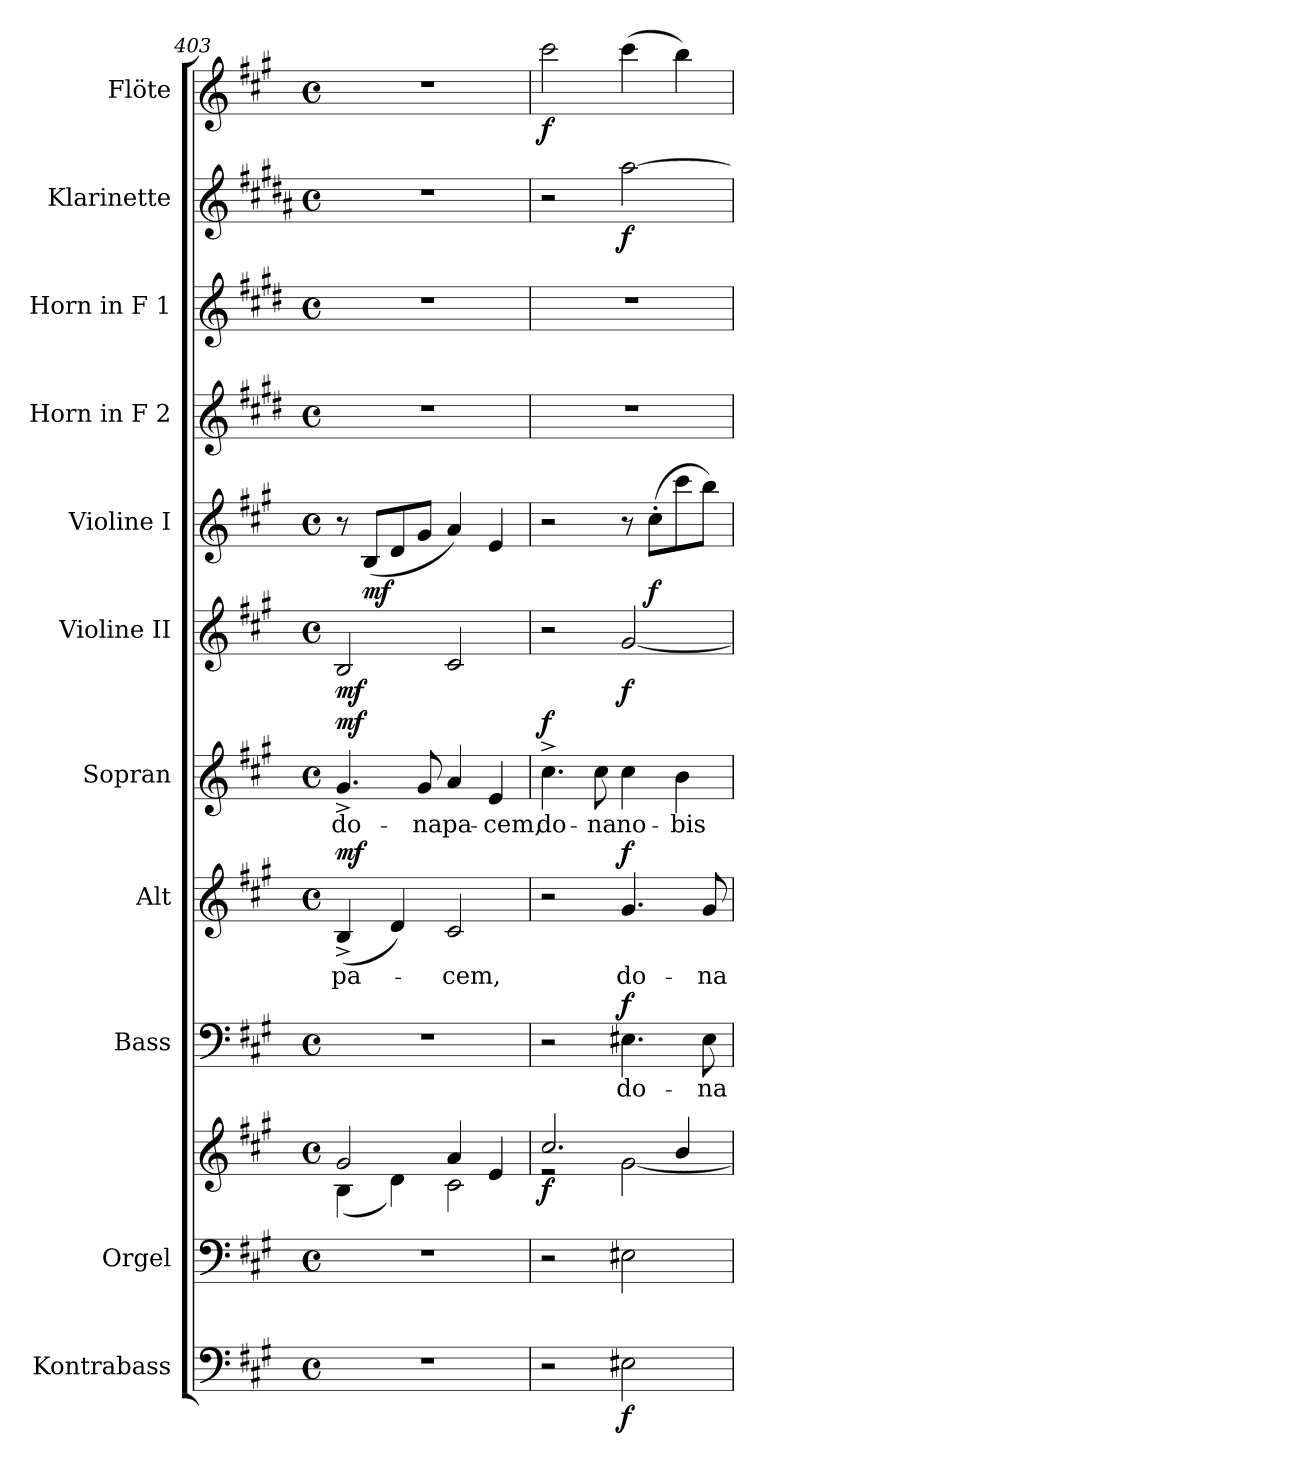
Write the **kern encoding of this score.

**kern	**dynam	**kern	**kern	**dynam	**kern	**text	**dynam	**kern	**text	**dynam	**kern	**text	**dynam	**kern	**dynam	**kern	**dynam	**kern	**kern	**kern	**dynam	**kern	**dynam
*part11	*part11	*part10	*part10	*part10	*part9	*part9	*part9	*part8	*part8	*part8	*part7	*part7	*part7	*part6	*part6	*part5	*part5	*part4	*part3	*part2	*part2	*part1	*part1
*staff12	*staff12	*staff11	*staff10	*staff10/11	*staff9	*staff9	*staff9	*staff8	*staff8	*staff8	*staff7	*staff7	*staff7	*staff6	*staff6	*staff5	*staff5	*staff4	*staff3	*staff2	*staff2	*staff1	*staff1
*I"Kontrabass	*	*I"Orgel	*	*	*I"Bass	*	*	*I"Alt	*	*	*I"Sopran	*	*	*I"Violine II	*	*I"Violine I	*	*I"Horn in F 2	*I"Horn in F 1	*I"Klarinette	*	*I"Flöte	*
*I'Kb.	*	*I'Org.	*	*	*I'B.	*	*	*I'A.	*	*	*I'S.	*	*	*I'Vl. II	*	*I'Vl. I	*	*	*	*I'Kl.	*	*I'Fl.	*
!!LO:PB:g=z
*clefF4	*	*clefF4	*clefG2	*	*clefF4	*	*	*clefG2	*	*	*clefG2	*	*	*clefG2	*	*clefG2	*	*clefG2	*clefG2	*clefG2	*	*clefG2	*
*ITrd7c12	*	*	*	*	*	*	*	*	*	*	*	*	*	*	*	*	*	*ITrd4c7	*ITrd4c7	*ITrd1c2	*	*	*
*k[f#c#g#]	*	*k[f#c#g#]	*k[f#c#g#]	*	*k[f#c#g#]	*	*	*k[f#c#g#]	*	*	*k[f#c#g#]	*	*	*k[f#c#g#]	*	*k[f#c#g#]	*	*k[f#c#g#]	*k[f#c#g#]	*k[f#c#g#]	*	*k[f#c#g#]	*
*A:	*	*A:	*A:	*	*A:	*	*	*A:	*	*	*A:	*	*	*A:	*	*A:	*	*A:	*A:	*A:	*	*A:	*
*M4/4	*	*M4/4	*M4/4	*	*M4/4	*	*	*M4/4	*	*	*M4/4	*	*	*M4/4	*	*M4/4	*	*M4/4	*M4/4	*M4/4	*	*M4/4	*
*met(c)	*	*met(c)	*met(c)	*	*met(c)	*	*	*met(c)	*	*	*met(c)	*	*	*met(c)	*	*met(c)	*	*met(c)	*met(c)	*met(c)	*	*met(c)	*
=403	=403	=403	=403	=403	=403	=403	=403	=403	=403	=403	=403	=403	=403	=403	=403	=403	=403	=403	=403	=403	=403	=403	=403
*	*	*	*^	*	*	*	*	*	*	*	*	*	*	*	*	*	*	*	*	*	*	*	*
!	!	!	!	!	!	!	!	!	!	!LO:LY:b	!LO:DY:a	!	!LO:LY:b	!LO:DY:a	!	!LO:DY:b	!	!	!	!	!	!	!	!
1r	.	1r	2g#/	(<4B\	.	1r	.	.	(<4B^>/	pa-	mf	4.g#^>/	do-	mf	2B/	mf	8r	.	1r	1r	1r	.	1r	.
!	!	!	!	!	!	!	!	!	!	!	!	!	!	!	!	!	!	!LO:DY:b	!	!	!	!	!	!
.	.	.	.	.	.	.	.	.	.	.	.	.	.	.	.	.	(<8B/L	mf	.	.	.	.	.	.
.	.	.	.	4d\)	.	.	.	.	4d/)	.	.	.	.	.	.	.	8d/	.	.	.	.	.	.	.
!	!	!	!	!	!	!	!	!	!	!	!	!	!LO:LY:b	!	!	!	!	!	!	!	!	!	!	!
.	.	.	.	.	.	.	.	.	.	.	.	8g#/	-na	.	.	.	8g#/J	.	.	.	.	.	.	.
!	!	!	!	!	!	!	!	!	!	!LO:LY:b	!	!	!LO:LY:b	!	!	!	!	!	!	!	!	!	!	!
.	.	.	4a/	2c#\	.	.	.	.	2c#/	-cem,	.	4a/	pa-	.	2c#/	.	4a/)	.	.	.	.	.	.	.
!	!	!	!	!	!	!	!	!	!	!	!	!	!LO:LY:b	!	!	!	!	!	!	!	!	!	!	!
.	.	.	4e/	.	.	.	.	.	.	.	.	4e/	-cem,	.	.	.	4e/	.	.	.	.	.	.	.
=404	=404	=404	=404	=404	=404	=404	=404	=404	=404	=404	=404	=404	=404	=404	=404	=404	=404	=404	=404	=404	=404	=404	=404	=404
!	!	!	!	!	!LO:DY:b	!	!	!	!	!	!	!	!LO:LY:b	!LO:DY:a	!	!	!	!	!	!	!	!	!	!LO:DY:b
2r	.	2r	2.cc#/	2re	f	2r	.	.	2r	.	.	4.cc#^>\	do-	f	2r	.	2r	.	1r	1r	2r	.	2ccc#\	f
!	!	!	!	!	!	!	!	!	!	!	!	!	!LO:LY:b	!	!	!	!	!	!	!	!	!	!	!
.	.	.	.	.	.	.	.	.	.	.	.	8cc#\	-na	.	.	.	.	.	.	.	.	.	.	.
!	!LO:DY:b	!	!	!	!	!	!LO:LY:b	!LO:DY:a	!	!LO:LY:b	!LO:DY:a	!	!LO:LY:b	!	!	!LO:DY:b	!	!	!	!	!	!LO:DY:b	!	!
2EE#X\	f	2E#X\	.	[<2g#\	.	4.E#X\	do-	f	4.g#/	do-	f	4cc#\	no-	.	[2g#/	f	8r	.	.	.	[2gg#\	f	(>4ccc#\	.
!	!	!	!	!	!	!	!	!	!	!	!	!	!	!	!	!	!	!LO:DY:b	!	!	!	!	!	!
.	.	.	.	.	.	.	.	.	.	.	.	.	.	.	.	.	(>8cc#'>\L	f	.	.	.	.	.	.
!	!	!	!	!	!	!	!	!	!	!	!	!	!LO:LY:b	!	!	!	!	!	!	!	!	!	!	!
.	.	.	4b/	.	.	.	.	.	.	.	.	4b\	-bis	.	.	.	8ccc#\	.	.	.	.	.	4bb\)	.
!	!	!	!	!	!	!	!LO:LY:b	!	!	!LO:LY:b	!	!	!	!	!	!	!	!	!	!	!	!	!	!
.	.	.	.	.	.	8E#\	-na	.	8g#/	-na	.	.	.	.	.	.	8bb\J)	.	.	.	.	.	.	.
*	*	*	*v	*v	*	*	*	*	*	*	*	*	*	*	*	*	*	*	*	*	*	*	*	*
=	=	=	=	=	=	=	=	=	=	=	=	=	=	=	=	=	=	=	=	=	=	=	=
*-	*-	*-	*-	*-	*-	*-	*-	*-	*-	*-	*-	*-	*-	*-	*-	*-	*-	*-	*-	*-	*-	*-	*-
